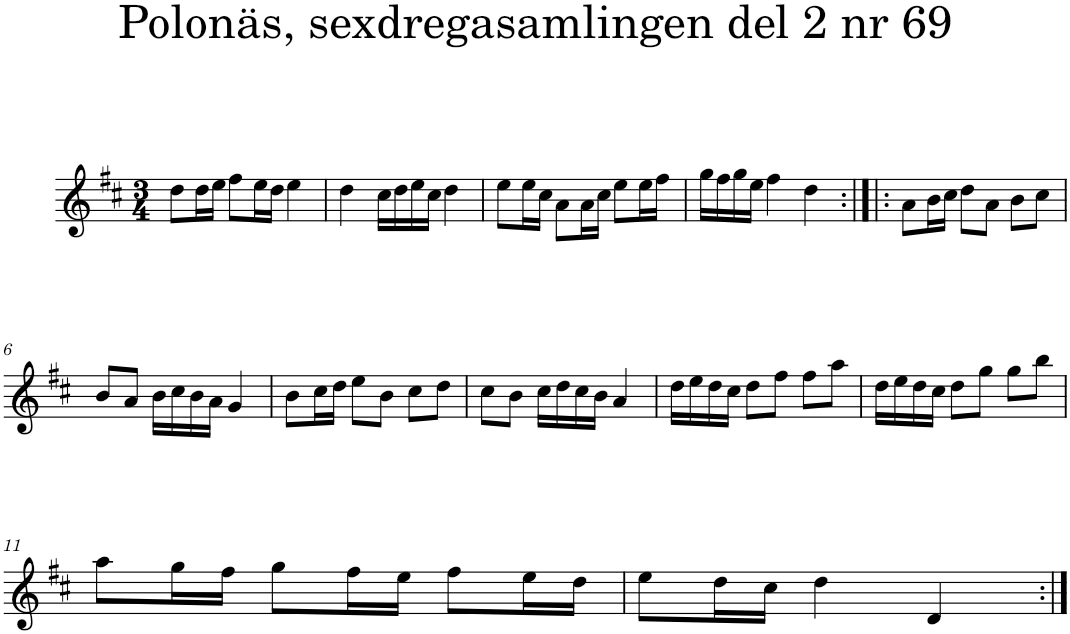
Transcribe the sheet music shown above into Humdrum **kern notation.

**kern
*part1
*staff1
*I"Piano
*I'Pno
*clefG2
*k[f#c#]
*D:
*M3/4
=1
8dd\L
16dd\L
16ee\JJ
8ff#\L
16ee\L
16dd\JJ
4ee\
=2
4dd\
16cc#\LL
16dd\
16ee\
16cc#\JJ
4dd\
=3
8ee\L
16ee\L
16cc#\JJ
8a\L
16a\L
16cc#\JJ
8ee\L
16ee\L
16ff#\JJ
=4
16gg\LL
16ff#\
16gg\
16ee\JJ
4ff#\
4dd\
=5:|!|:
8a\L
16b\L
16cc#\JJ
8dd\L
8a\J
8b\L
8cc#\J
!!LO:LB:g=z
=6
8b/L
8a/J
16b\LL
16cc#\
16b\
16a\JJ
4g/
=7
8b\L
16cc#\L
16dd\JJ
8ee\L
8b\J
8cc#\L
8dd\J
=8
8cc#\L
8b\J
16cc#\LL
16dd\
16cc#\
16b\JJ
4a/
=9
16dd\LL
16ee\
16dd\
16cc#\JJ
8dd\L
8ff#\J
8ff#\L
8aa\J
=10
16dd\LL
16ee\
16dd\
16cc#\JJ
8dd\L
8gg\J
8gg\L
8bb\J
!!LO:LB:g=z
=11
8aa\L
16gg\L
16ff#\JJ
8gg\L
16ff#\L
16ee\JJ
8ff#\L
16ee\L
16dd\JJ
=12
8ee\L
16dd\L
16cc#\JJ
4dd\
4d/
=:|!
*-
